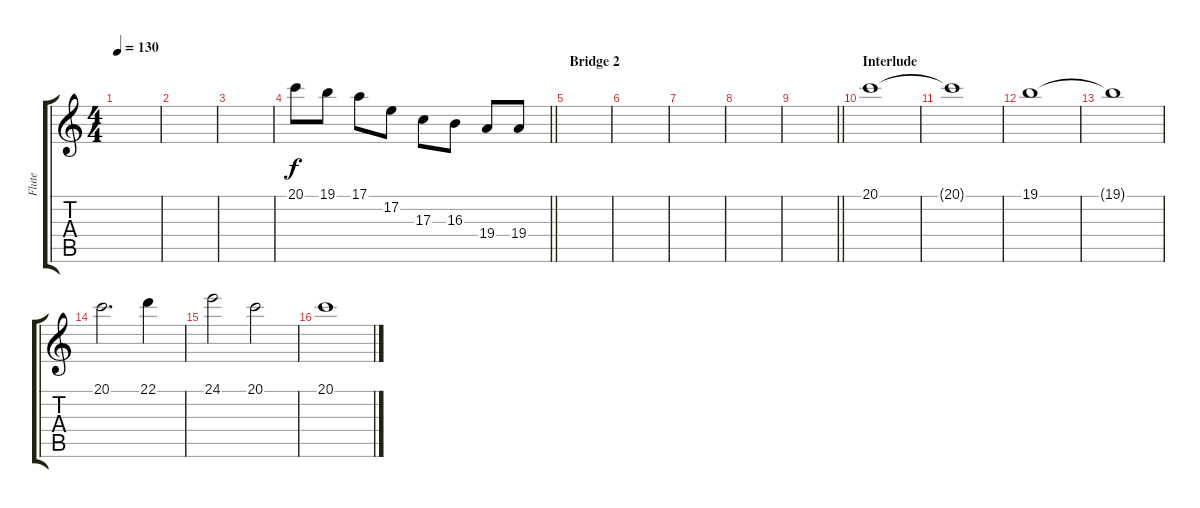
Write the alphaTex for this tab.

\track ("Flute" "Flute") {instrument flute}
\staff {score tabs}
\tuning (E4 B3 G3 D3 A2 E2) {hide}
\ts (4 4)
\tempo 130
\clef g2
\ks c
|
|
|
\barLineRight lightlight
20.1.8 19.1.8 17.1.8 17.2.8 17.3.8 16.3.8 19.4.8 19.4.8 |
\section ("" "Bridge 2")
|
|
|
|
\barLineRight lightlight
|
\section ("" "Interlude")
20.1.1{dy f} |
20.1{t}.1 |
19.1.1 |
19.1{t}.1 |
20.1.2{d} 22.1.4 |
24.1.2 20.1.2 |
20.1.1
